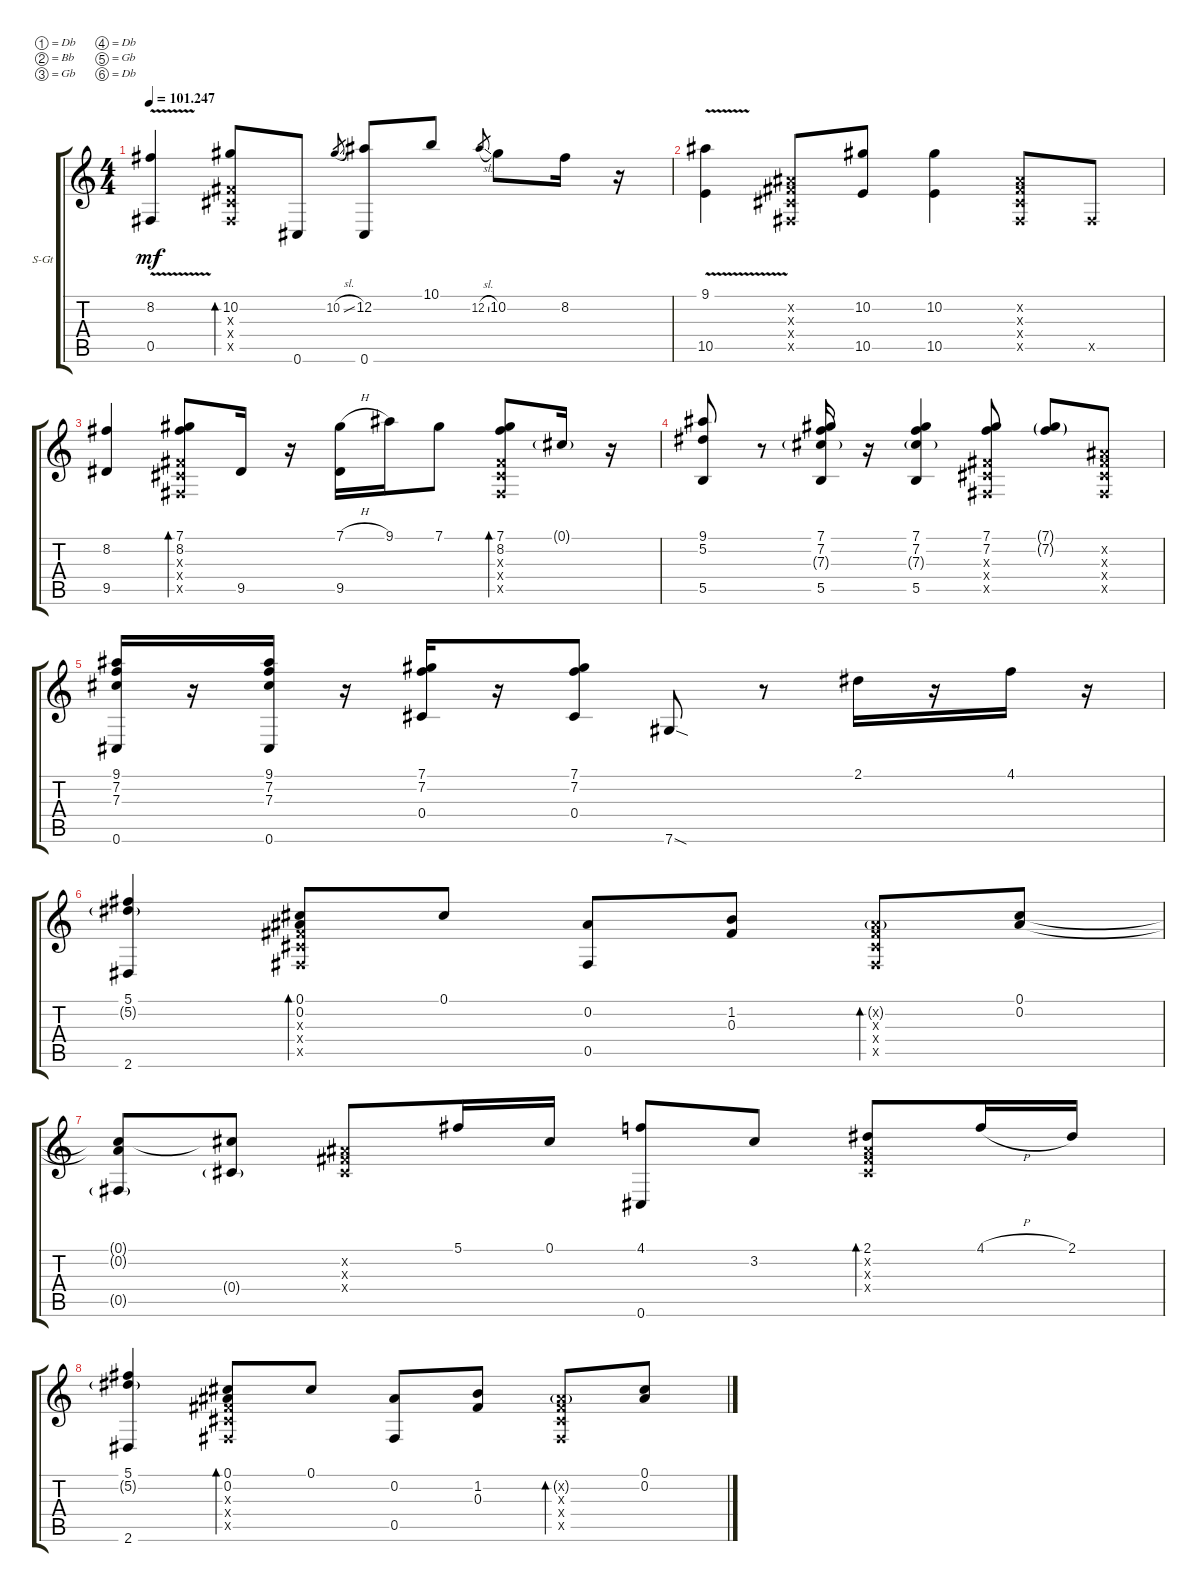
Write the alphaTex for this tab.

\defaultSystemsLayout 4
\bracketExtendMode groupsimilarinstruments
\firstSystemTrackNameOrientation horizontal
\otherSystemsTrackNameOrientation horizontal
\track ("Steel Guitar" "S-Gt") {instrument acousticguitarsteel}
\staff {score tabs}
\tuning (Db4 Bb3 Gb3 Db3 Gb2 Db2)
\ts (4 4)
\tempo
101.247
\accidentals auto
\clef g2
\ottava regular
\simile none
\ks c
(0.5 8.2{v}).4{dy mf} (10.2 0.5{x} 0.4{x} 0.3{x}).8{bd 30} 0.6.8 10.2{sl}.8{gr} (0.6 12.2).8 10.1.8 12.2{sl}.8{gr} 10.2.8 8.2.16 r.16 |
(10.5{v} 9.1{v}).4 (0.5{x} 0.4{x} 0.2{x} 0.3{x}).8 (10.5 10.2).8 (10.2 10.5).4 (0.5{x} 0.4{x} 0.3{x} 0.2{x}).8 0.5{x}.8 |
(8.2 9.5).4 (0.3{x} 0.4{x} 0.5{x} 7.1 8.2).8{bd 30} 9.5.16 r.16 (9.5 7.1{h}).16 9.1.16 7.1.8 (7.1 8.2 0.3{x} 0.4{x} 0.5{x}).8{bd 30} 0.1{g}.16 r.16 |
(5.5 9.1 5.2).8 r.8 (5.5 7.1 7.2 7.3{g}).16 r.16 (7.1 7.2 7.3{g} 5.5).4 (0.5{x} 0.4{x} 0.3{x} 7.1 7.2).8 (7.1{g} 7.2{g}).8 (0.2{x} 0.3{x} 0.4{x} 0.5{x}).8 |
(0.6 9.1 7.2 7.3).16 r.16 (9.1 7.2 7.3 0.6).16 r.16 (7.1 7.2 0.4).16 r.16 (7.1 7.2 0.4).8 7.6{sod}.8 r.8 2.1.16 r.16 4.1.16 r.16 |
(2.6 5.1 5.2{g}).4 (0.5{x} 0.4{x} 0.3{x} 0.2 0.1).8{bd 30} 0.1.8 (0.2 0.5).8 (1.2 0.3).8 (0.4{x} 0.2{g x} 0.3{x} 0.5{x}).8{bd 30} (0.1 0.2).8 |
(0.5{g} 0.1{t} 0.2{t}).8 (0.4{g} 0.1{t}).8 (0.4{x} 0.3{x} 0.2{x}).8 5.1.16 0.1.16 (0.6 4.1).8 3.2.8 (2.1 0.2{x} 0.3{x} 0.4{x}).8{bd 30} 4.1{h}.16 2.1.16 |
(2.6 5.1 5.2{g}).4 (0.5{x} 0.4{x} 0.3{x} 0.2 0.1).8{bd 30} 0.1.8 (0.2 0.5).8 (1.2 0.3).8 (0.4{x} 0.2{g x} 0.3{x} 0.5{x}).8{bd 30} (0.1 0.2).8
